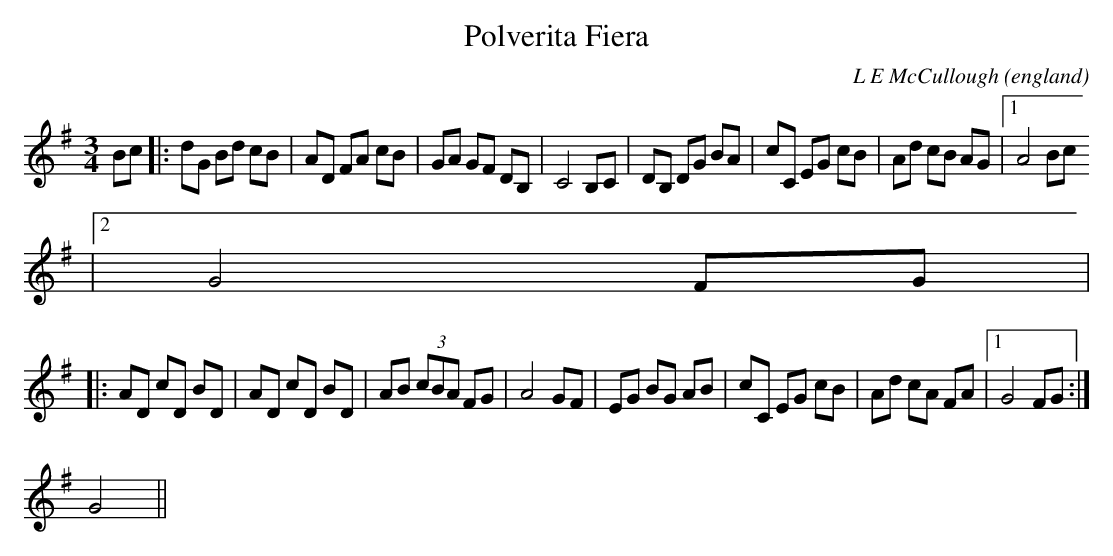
X:1
T:Polverita Fiera
O:england
M:3/4
L:1/8
C:L E McCullough
K:G
Bc|:dG Bd cB|AD FA cB|GA GF DB,|C4B,C|DB, DG BA|cC EG cB|Ad cB AG|1A4 Bc
|2G4FG|
|:AD cD BD|AD cD BD|AB (3cBA FG|A4GF|EG BG AB|cC EG cB|Ad cA FA|1G4 FG:|
2G4||
